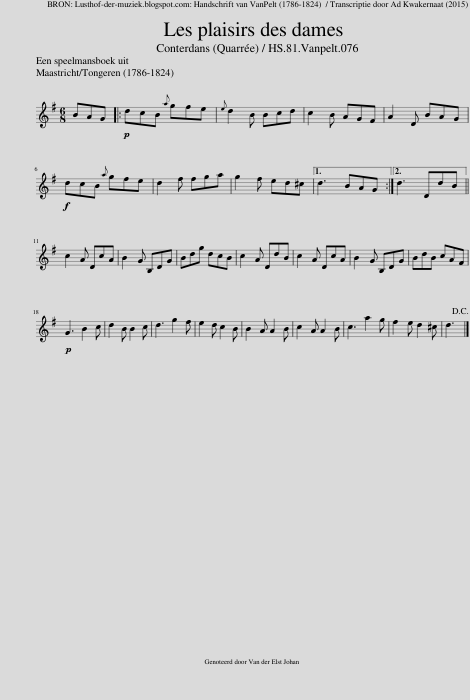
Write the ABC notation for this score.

X:1
L:1/8
Q:1/4=126
M:6/8
I:linebreak $
K:G
V:1 treble
V:1
 BAG |:!p! dcB{a} gfe |{e} d2 B Bcd | c2 B AGF | A2 D BAG |$ %5
!f! dcB{a} gfe | d2 f fga | g2 f ed^c |1 d3 BAG :|2 d3 DdB ||$ %10
 c2 A DcA | B2 G B,DG | Bdg dcB | c2 A DdB | c2 A DcA | %15
 B2 G B,DG | BdB cAF |$!p! G3 B2 c | d2 B B2 c | d3 g2 f | %20
 e2 d c2 B | B2 A A2 B | c2 A A2 B | c3 a2 g | f2 e d2 ^c | %25
 d3!D.C.! |] %26
